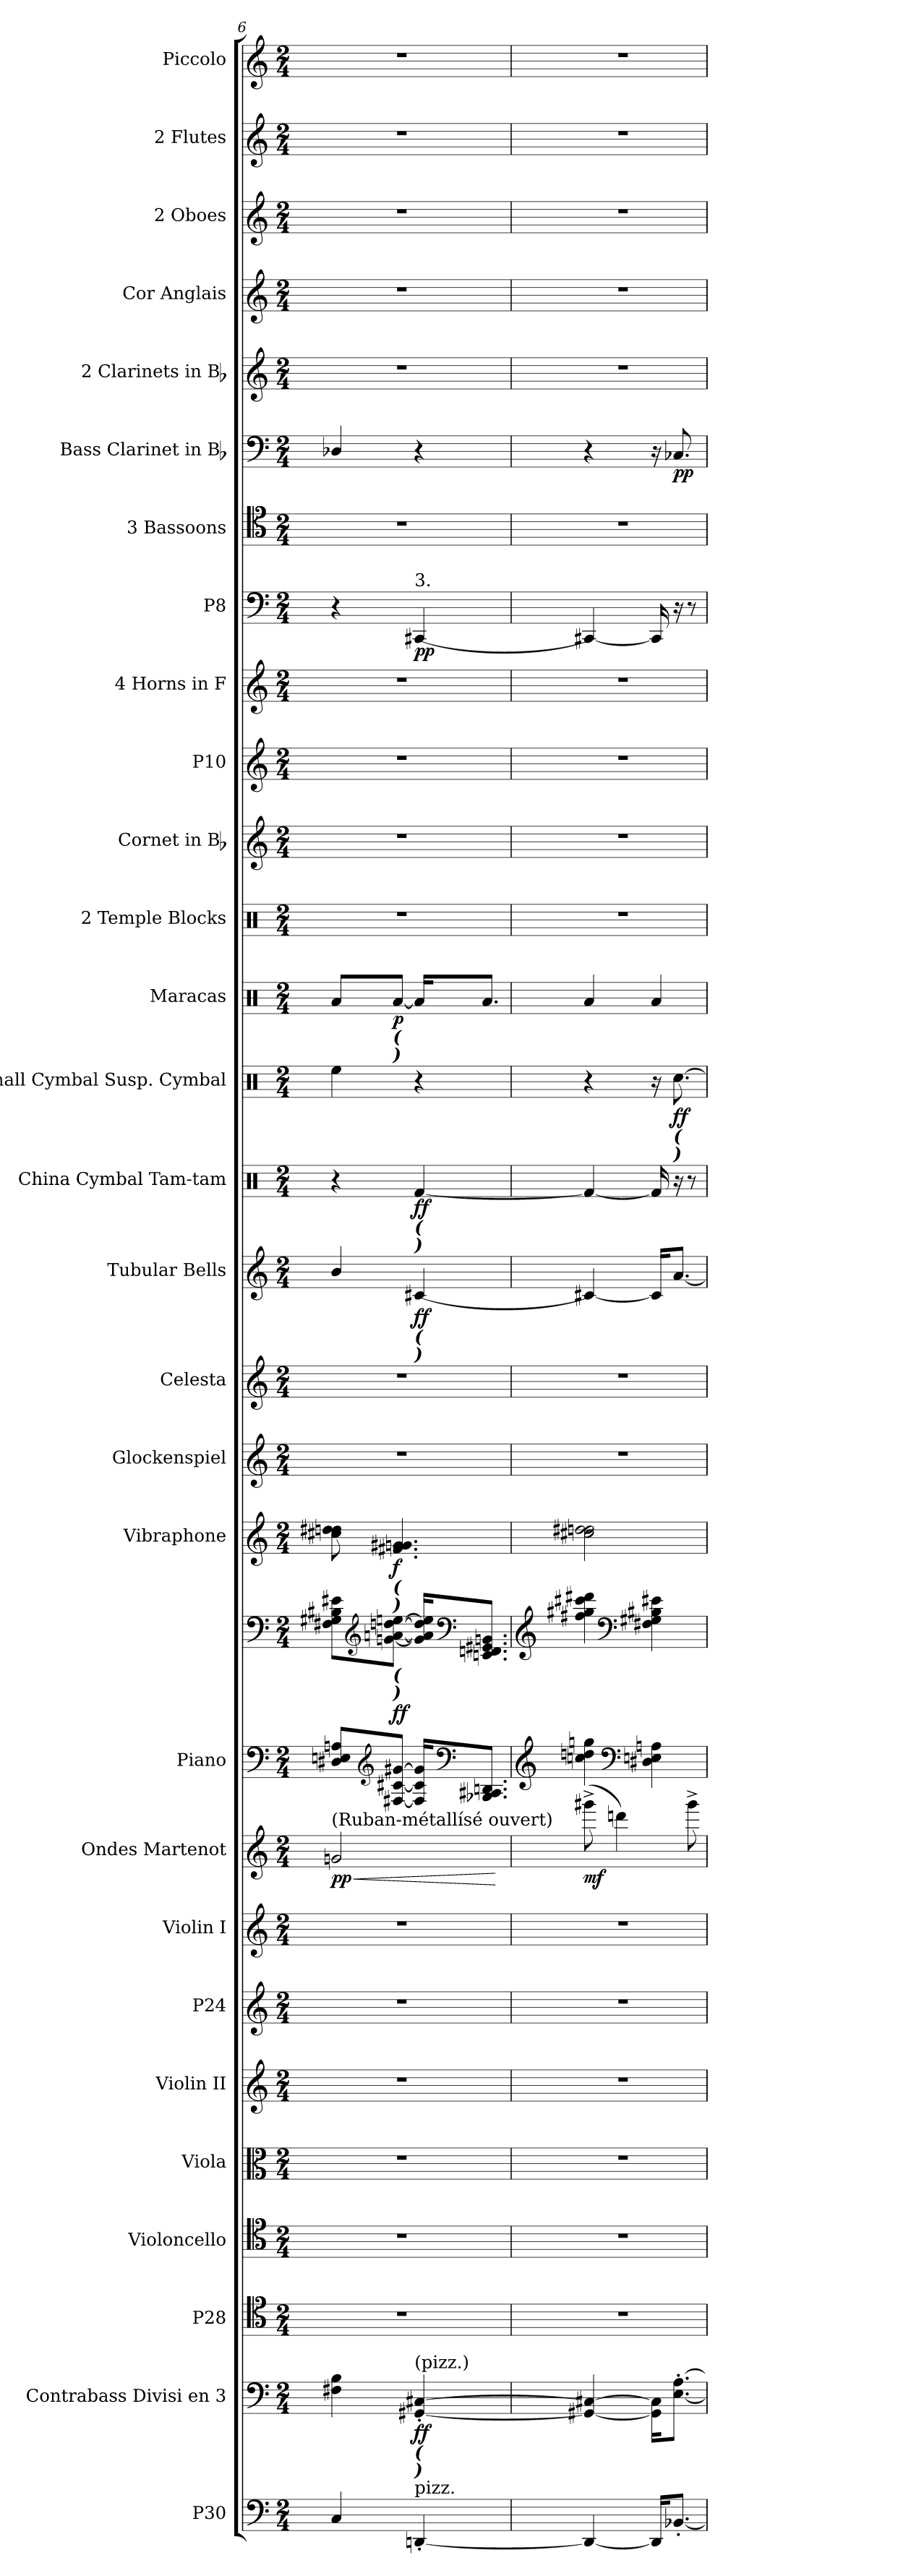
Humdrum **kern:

**kern	**kern	**dynam	**kern	**kern	**kern	**kern	**kern	**kern	**kern	**dynam	**kern	**kern	**dynam	**kern	**dynam	**kern	**kern	**kern	**dynam	**kern	**dynam	**kern	**dynam	**kern	**dynam	**kern	**kern	**kern	**kern	**kern	**dynam	**kern	**kern	**dynam	**kern	**kern	**kern	**kern	**kern
*part29	*part28	*part28	*part27	*part26	*part25	*part24	*part23	*part22	*part21	*part21	*part20	*part20	*part20	*part19	*part19	*part18	*part17	*part16	*part16	*part15	*part15	*part14	*part14	*part13	*part13	*part12	*part11	*part10	*part9	*part8	*part8	*part7	*part6	*part6	*part5	*part4	*part3	*part2	*part1
*staff30	*staff29	*staff29	*staff28	*staff27	*staff26	*staff25	*staff24	*staff23	*staff22	*staff22	*staff21	*staff20	*staff20/21	*staff19	*staff19	*staff18	*staff17	*staff16	*staff16	*staff15	*staff15	*staff14	*staff14	*staff13	*staff13	*staff12	*staff11	*staff10	*staff9	*staff8	*staff8	*staff7	*staff6	*staff6	*staff5	*staff4	*staff3	*staff2	*staff1
*I"P30	*I"Contrabass Divisi en 3	*	*I"P28	*I"Violoncello	*I"Viola	*I"Violin II	*I"P24	*I"Violin I	*I"Ondes Martenot	*	*I"Piano	*	*	*I"Vibraphone	*	*I"Glockenspiel	*I"Celesta	*I"Tubular Bells	*	*I"China Cymbal Tam-tam	*	*I"Small Cymbal Susp. Cymbal	*	*I"Maracas	*	*I"2 Temple Blocks	*I"Cornet in Bb	*I"P10	*I"4 Horns in F	*I"P8	*	*I"3 Bassoons	*I"Bass Clarinet in Bb	*	*I"2 Clarinets in Bb	*I"Cor Anglais	*I"2 Oboes	*I"2 Flutes	*I"Piccolo
*	*I'Cb.	*	*	*I'Vc.	*I'Vla.	*I'Vln. II	*	*I'Vln. I	*	*	*I'Pno.	*	*	*I'Vib.	*	*I'Glock.	*I'Cel.	*I'Tub. B.	*	*	*	*	*	*	*	*	*	*	*I'Hn.	*	*	*I'Bsn.	*I'B. Cl.	*	*I'Cl.	*I'C. A.	*I'Ob.	*I'Fl.	*I'Picc.
!!LO:PB:g=z
*clefF4	*clefF4	*	*clefC4	*clefC4	*clefC3	*clefG2	*clefG2	*clefG2	*clefG2	*	*clefF4	*clefF4	*	*clefG2	*	*clefG2	*clefG2	*clefG2	*	*clefX	*	*clefX	*	*clefX	*	*clefX	*clefG2	*clefG2	*clefG2	*clefF4	*	*clefC4	*clefF4	*	*clefG2	*clefG2	*clefG2	*clefG2	*clefG2
*ITrd7c12	*ITrd7c12	*	*	*	*	*	*	*	*	*	*	*	*	*	*	*ITrd-14c-24	*ITrd-7c-12	*	*	*	*	*	*	*	*	*	*ITrd1c2	*ITrd4c7	*ITrd4c7	*	*	*	*ITrd1c2	*	*ITrd1c2	*ITrd4c7	*	*	*ITrd-7c-12
*k[]	*k[]	*	*k[]	*k[]	*k[]	*k[]	*k[]	*k[]	*k[]	*	*k[]	*k[]	*	*k[]	*	*k[]	*k[]	*k[]	*	*k[]	*	*k[]	*	*k[]	*	*k[]	*k[b-e-]	*k[b-]	*k[b-]	*k[]	*	*k[]	*k[b-e-]	*	*k[b-e-]	*k[b-]	*k[]	*k[]	*k[]
*M2/4	*M2/4	*	*M2/4	*M2/4	*M2/4	*M2/4	*M2/4	*M2/4	*M2/4	*	*M2/4	*M2/4	*	*M2/4	*	*M2/4	*M2/4	*M2/4	*	*M2/4	*	*M2/4	*	*M2/4	*	*M2/4	*M2/4	*M2/4	*M2/4	*M2/4	*	*M2/4	*M2/4	*	*M2/4	*M2/4	*M2/4	*M2/4	*M2/4
=6	=6	=6	=6	=6	=6	=6	=6	=6	=6	=6	=6	=6	=6	=6	=6	=6	=6	=6	=6	=6	=6	=6	=6	=6	=6	=6	=6	=6	=6	=6	=6	=6	=6	=6	=6	=6	=6	=6	=6
!	!	!	!	!	!	!	!	!	!LO:TX:a:t=(Ruban-métallísé ouvert)	!	!	!	!	!	!	!	!	!	!	!	!	!	!	!	!	!	!	!	!	!	!	!	!	!	!	!	!	!	!
!	!	!	!LO:N:vis=1	!LO:N:vis=1	!LO:N:vis=1	!LO:N:vis=1	!LO:N:vis=1	!LO:N:vis=1	!	!LO:HP:b	!	!	!	!	!	!LO:N:vis=1	!LO:N:vis=1	!	!	!	!	!	!	!	!	!LO:N:vis=1	!LO:N:vis=1	!LO:N:vis=1	!LO:N:vis=1	!	!	!LO:N:vis=1	!	!	!LO:N:vis=1	!LO:N:vis=1	!LO:N:vis=1	!LO:N:vis=1	!LO:N:vis=1
4CCi/	4FF#Xi\ 4BBi	.	2r	2r	2r	2r	2r	2r	2gni/	< pp	8D#Xi/ 8Eni 8AniL	8F#Xi\ 8G#Xi 8B#Xi 8e#XiL	.	8cc#Xi\ 8ddni 8dd#Xi	.	2r	2r	4bi/	.	4r	.	4Reei\	.	8Rai/L	.	2r	2r	2r	2r	4r	.	2r	4C-Xi/	.	2r	2r	2r	2r	2r
*	*	*	*	*	*	*	*	*	*	*	*clefG2	*clefG2	*	*	*	*	*	*	*	*	*	*	*	*	*	*	*	*	*	*	*	*	*	*	*	*	*	*	*
!	!	!	!	!	!	!	!	!	!	!	!	!	!	!	!	!	!	!	!	!	!	!	!	!LO:TX:b:Bi:t=(	!	!	!	!	!	!	!	!	!	!	!	!	!	!	!
!	!	!	!	!	!	!	!	!	!	!	!	!	!	!	!	!	!	!	!	!	!	!	!	!LO:TX:b:Bi:t=)	!	!	!	!	!	!	!	!	!	!	!	!	!	!	!
!	!	!	!	!	!	!	!	!	!	!	!	!	!	!LO:TX:b:Bi:t=(	!	!	!	!	!	!	!	!	!	!	!	!	!	!	!	!	!	!	!	!	!	!	!	!	!
!	!	!	!	!	!	!	!	!	!	!	!	!	!	!LO:TX:b:Bi:t=)	!	!	!	!	!	!	!	!	!	!	!	!	!	!	!	!	!	!	!	!	!	!	!	!	!
!	!	!	!	!	!	!	!	!	!	!	!	!LO:TX:b:Bi:t=(	!	!	!	!	!	!	!	!	!	!	!	!	!	!	!	!	!	!	!	!	!	!	!	!	!	!	!
!	!	!	!	!	!	!	!	!	!	!	!	!LO:TX:b:Bi:t=)	!	!	!	!	!	!	!	!	!	!	!	!	!	!	!	!	!	!	!	!	!	!	!	!	!	!	!
.	.	.	.	.	.	.	.	.	.	.	[<8F#Xi/ [<8c#Xi [>8g#XiJ	[<8gni\ [<8ani [>8ddni [>8eeniJ	ff	4.f#Xi/ 4.g#Xi 4.gni	f	.	.	.	.	.	.	.	.	[<8Rai/J	p	.	.	.	.	.	.	.	.	.	.	.	.	.	.
!	!	!	!	!	!	!	!	!	!	!	!	!	!	!	!	!	!	!	!	!	!	!	!	!	!	!	!	!	!	!LO:TX:a:t=3.	!	!	!	!	!	!	!	!	!
!	!	!	!	!	!	!	!	!	!	!	!	!	!	!	!	!	!	!	!	!LO:TX:b:Bi:t=(	!	!	!	!	!	!	!	!	!	!	!	!	!	!	!	!	!	!	!
!	!	!	!	!	!	!	!	!	!	!	!	!	!	!	!	!	!	!	!	!LO:TX:b:Bi:t=)	!	!	!	!	!	!	!	!	!	!	!	!	!	!	!	!	!	!	!
!	!	!	!	!	!	!	!	!	!	!	!	!	!	!	!	!	!	!LO:TX:b:Bi:t=(	!	!	!	!	!	!	!	!	!	!	!	!	!	!	!	!	!	!	!	!	!
!	!	!	!	!	!	!	!	!	!	!	!	!	!	!	!	!	!	!LO:TX:b:Bi:t=)	!	!	!	!	!	!	!	!	!	!	!	!	!	!	!	!	!	!	!	!	!
!	!LO:TX:a:t=(pizz.)	!	!	!	!	!	!	!	!	!	!	!	!	!	!	!	!	!	!	!	!	!	!	!	!	!	!	!	!	!	!	!	!	!	!	!	!	!	!
!	!LO:TX:b:Bi:t=(	!	!	!	!	!	!	!	!	!	!	!	!	!	!	!	!	!	!	!	!	!	!	!	!	!	!	!	!	!	!	!	!	!	!	!	!	!	!
!	!LO:TX:b:Bi:t=)	!	!	!	!	!	!	!	!	!	!	!	!	!	!	!	!	!	!	!	!	!	!	!	!	!	!	!	!	!	!	!	!	!	!	!	!	!	!
!LO:TX:a:t=pizz.	!	!	!	!	!	!	!	!	!	!	!	!	!	!	!	!	!	!	!	!	!	!	!	!	!	!	!	!	!	!	!	!	!	!	!	!	!	!	!
[<4DDDn'i/	[<4GGG#Xi/' [>4CC#Xi'	ff	.	.	.	.	.	.	.	.	16F#i/] 16c#i] 16g#i]KL	16gi/] 16ai] 16ddi] 16eei]KL	.	.	.	.	.	[<4c#Xi/	ff	[<4Rfi/	ff	4r	.	16Rai/KL]	.	.	.	.	.	[<4CC#Xi/	pp	.	4r	.	.	.	.	.	.
*	*	*	*	*	*	*	*	*	*	*	*clefF4	*clefF4	*	*	*	*	*	*	*	*	*	*	*	*	*	*	*	*	*	*	*	*	*	*	*	*	*	*	*
.	.	.	.	.	.	.	.	.	.	.	8.BBB-Xi/ 8.CC#Xi 8.DDniJ	8.EEni/ 8.FFni 8.GG#Xi 8.BBniJ	.	.	.	.	.	.	.	.	.	.	.	8.Rai/J	.	.	.	.	.	.	.	.	.	.	.	.	.	.	.
.	.	.	.	.	.	.	.	.	.	[	.	.	.	.	.	.	.	.	.	.	.	.	.	.	.	.	.	.	.	.	.	.	.	.	.	.	.	.	.
=7	=7	=7	=7	=7	=7	=7	=7	=7	=7	=7	=7	=7	=7	=7	=7	=7	=7	=7	=7	=7	=7	=7	=7	=7	=7	=7	=7	=7	=7	=7	=7	=7	=7	=7	=7	=7	=7	=7	=7
*	*	*	*	*	*	*	*	*	*	*	*clefG2	*clefG2	*	*	*	*	*	*	*	*	*	*	*	*	*	*	*	*	*	*	*	*	*	*	*	*	*	*	*
!	!	!	!LO:N:vis=1	!LO:N:vis=1	!LO:N:vis=1	!LO:N:vis=1	!LO:N:vis=1	!LO:N:vis=1	!	!	!	!	!	!	!	!LO:N:vis=1	!LO:N:vis=1	!	!	!	!	!	!	!	!	!LO:N:vis=1	!LO:N:vis=1	!LO:N:vis=1	!LO:N:vis=1	!	!	!LO:N:vis=1	!	!	!LO:N:vis=1	!LO:N:vis=1	!LO:N:vis=1	!LO:N:vis=1	!LO:N:vis=1
4DDDi/_<	4GGG#Xi/_< 4CC#Xi_>	.	2r	2r	2r	2r	2r	2r	(8ggg#X^i\	mf	4ccni\ 4ddni 4ggni	4ff#Xi\ 4gg#Xi 4ccc#Xi 4ddd#Xi	.	2cc#Xi\ 2ddni 2dd#Xi	.	2r	2r	4c#Xi/_<	.	4Rfi/_<	.	4r	.	4Rai/	.	2r	2r	2r	2r	4CC#Xi/_<	.	2r	4r	.	2r	2r	2r	2r	2r
.	.	.	.	.	.	.	.	.	4dddni\)	.	.	.	.	.	.	.	.	.	.	.	.	.	.	.	.	.	.	.	.	.	.	.	.	.	.	.	.	.	.
*	*	*	*	*	*	*	*	*	*	*	*clefF4	*clefF4	*	*	*	*	*	*	*	*	*	*	*	*	*	*	*	*	*	*	*	*	*	*	*	*	*	*	*
16DDDi/KL]	16GGG#i\] 16CC#i]KL	.	.	.	.	.	.	.	.	.	4D#Xi\ 4Eni 4Ani	4F#Xi\ 4G#Xi 4B#Xi 4e#Xi	.	.	.	.	.	16c#i/KL]	.	16Rfi/]	.	16r	.	4Rai/	.	.	.	.	.	16CC#i/]	.	.	16r	.	.	.	.	.	.
!	!	!	!	!	!	!	!	!	!	!	!	!	!	!	!	!	!	!	!	!	!	!LO:TX:b:Bi:t=(	!	!	!	!	!	!	!	!	!	!	!	!	!	!	!	!	!
!	!	!	!	!	!	!	!	!	!	!	!	!	!	!	!	!	!	!	!	!	!	!LO:TX:b:Bi:t=)	!	!	!	!	!	!	!	!	!	!	!	!	!	!	!	!	!
[<8.BBB-X'i/J	[<8.EEi\' [>8.AAi'J	.	.	.	.	.	.	.	.	.	.	.	.	.	.	.	.	[<8.ai/J	.	16r	.	[>8.Rcci\	ff	.	.	.	.	.	.	16r	.	.	8.BB--Xi/	pp	.	.	.	.	.
.	.	.	.	.	.	.	.	.	8ggg#^i\	.	.	.	.	.	.	.	.	.	.	8r	.	.	.	.	.	.	.	.	.	8r	.	.	.	.	.	.	.	.	.
=	=	=	=	=	=	=	=	=	=	=	=	=	=	=	=	=	=	=	=	=	=	=	=	=	=	=	=	=	=	=	=	=	=	=	=	=	=	=	=
*-	*-	*-	*-	*-	*-	*-	*-	*-	*-	*-	*-	*-	*-	*-	*-	*-	*-	*-	*-	*-	*-	*-	*-	*-	*-	*-	*-	*-	*-	*-	*-	*-	*-	*-	*-	*-	*-	*-	*-
